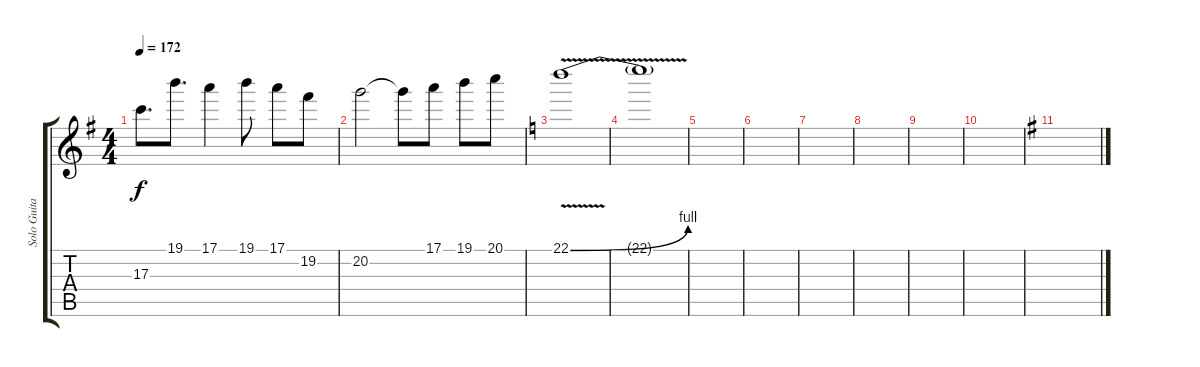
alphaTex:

\track ("Solo Guitar I" "Solo Guita") {instrument overdrivenguitar}
\staff {score tabs}
\tuning (E4 B3 G3 D3 A2 E2) {hide}
\ts (4 4)
\tempo 172
\clef g2
\ks eminor
17.3.8{d dy f} 19.1.8{d} 17.1.4 19.1.8 17.1.8 19.2.8 |
20.2.2 20.2{t}.8 17.1.8 19.1.8 20.1.8 |
\ks c
22.1{be (bend 0 0 60 4) v}.1 |
22.1{t}.1 |
|
|
|
|
|
|
\ks eminor
